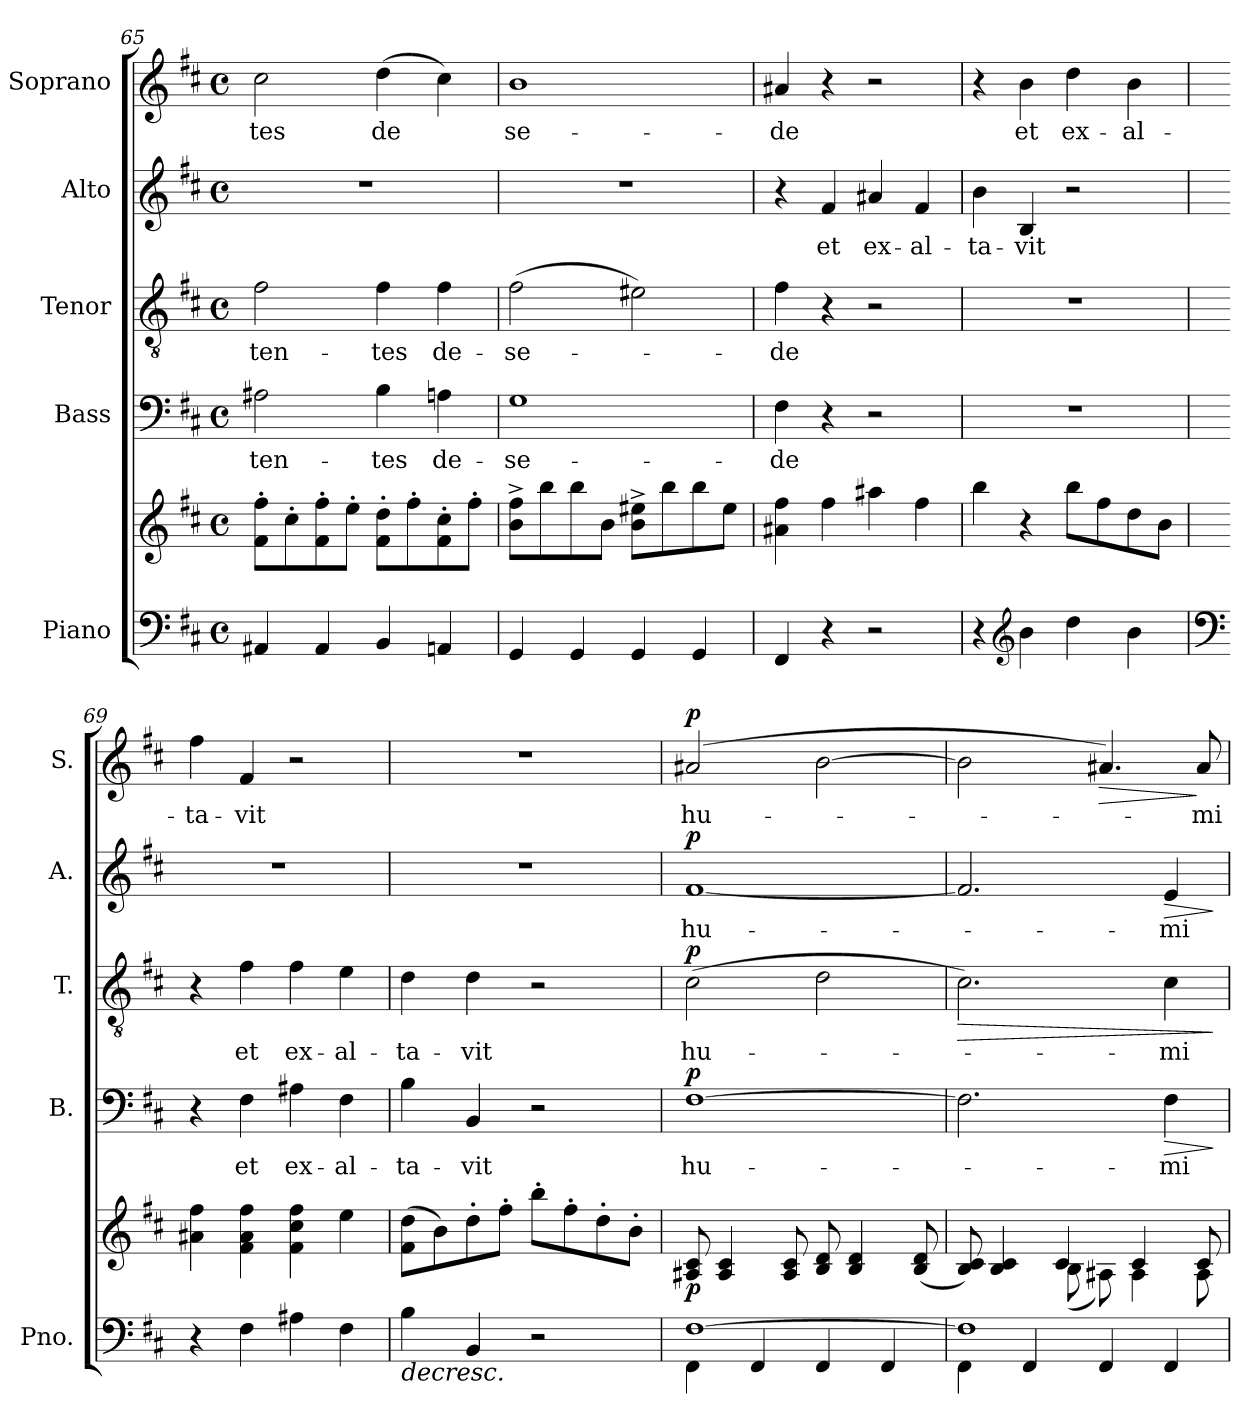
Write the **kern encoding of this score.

**kern	**kern	**dynam	**kern	**text	**dynam	**kern	**text	**dynam	**kern	**text	**dynam	**kern	**text	**dynam
*part5	*part5	*part5	*part4	*part4	*part4	*part3	*part3	*part3	*part2	*part2	*part2	*part1	*part1	*part1
*staff6	*staff5	*staff5/6	*staff4	*staff4	*staff4	*staff3	*staff3	*staff3	*staff2	*staff2	*staff2	*staff1	*staff1	*staff1
*I"Piano	*	*	*I"Bass	*	*	*I"Tenor	*	*	*I"Alto	*	*	*I"Soprano	*	*
*I'Pno.	*	*	*I'B.	*	*	*I'T.	*	*	*I'A.	*	*	*I'S.	*	*
*clefF4	*clefG2	*	*clefF4	*	*	*clefGv2	*	*	*clefG2	*	*	*clefG2	*	*
*	*	*	*	*	*	*ITrd7c12	*	*	*	*	*	*	*	*
*k[f#c#]	*k[f#c#]	*	*k[f#c#]	*	*	*k[f#c#]	*	*	*k[f#c#]	*	*	*k[f#c#]	*	*
*D:	*D:	*	*D:	*	*	*D:	*	*	*D:	*	*	*D:	*	*
*M4/4	*M4/4	*	*M4/4	*	*	*M4/4	*	*	*M4/4	*	*	*M4/4	*	*
*met(c)	*met(c)	*	*met(c)	*	*	*met(c)	*	*	*met(c)	*	*	*met(c)	*	*
=65	=65	=65	=65	=65	=65	=65	=65	=65	=65	=65	=65	=65	=65	=65
!	!	!	!	!LO:LY:b:color=#000000	!	!	!	!	!	!	!	!	!	!
!	!	!	!	!	!	!	!LO:LY:b:color=#000000	!	!	!	!	!	!	!
!	!	!	!	!	!	!	!	!	!	!	!	!	!LO:LY:b:color=#000000	!
4AA#Xi/	8f#i\' 8ff#i'L	.	2A#Xi\	-ten-	.	2F#i\	-ten-	.	1r	.	.	2cc#i\	-tes	.
.	8cc#'i\	.	.	.	.	.	.	.	.	.	.	.	.	.
4AA#i/	8f#i\' 8ff#i'	.	.	.	.	.	.	.	.	.	.	.	.	.
.	8ee'i\J	.	.	.	.	.	.	.	.	.	.	.	.	.
!	!	!	!	!LO:LY:b:color=#000000	!	!	!	!	!	!	!	!	!	!
!	!	!	!	!	!	!	!LO:LY:b:color=#000000	!	!	!	!	!	!	!
!	!	!	!	!	!	!	!	!	!	!	!	!	!LO:LY:b:color=#000000	!
4BBi/	8f#i\' 8ddi'L	.	4Bi\	-tes	.	4F#i\	-tes	.	.	.	.	(4ddi\	de	.
.	8ff#'i\	.	.	.	.	.	.	.	.	.	.	.	.	.
!	!	!	!	!LO:LY:b:color=#000000	!	!	!	!	!	!	!	!	!	!
!	!	!	!	!	!	!	!LO:LY:b:color=#000000	!	!	!	!	!	!	!
4AAni/	8f#i\' 8cc#i'	.	4Ani\	de-	.	4F#i\	de-	.	.	.	.	4cc#i\)	.	.
.	8ff#'i\J	.	.	.	.	.	.	.	.	.	.	.	.	.
=66	=66	=66	=66	=66	=66	=66	=66	=66	=66	=66	=66	=66	=66	=66
!	!	!	!	!LO:LY:b:color=#000000	!	!	!	!	!	!	!	!	!	!
!	!	!	!	!	!	!	!LO:LY:b:color=#000000	!	!	!	!	!	!	!
!	!	!	!	!	!	!	!	!	!	!	!	!	!LO:LY:b:color=#000000	!
4GGi/	8bi\^ 8ff#i^L	.	1Gi	-se-	.	(2F#i\	-se-	.	1r	.	.	1bi	se-	.
.	8bbi\	.	.	.	.	.	.	.	.	.	.	.	.	.
4GGi/	8bbi\	.	.	.	.	.	.	.	.	.	.	.	.	.
.	8bi\J	.	.	.	.	.	.	.	.	.	.	.	.	.
4GGi/	8bi\^ 8ee#Xi^L	.	.	.	.	2E#Xi\)	.	.	.	.	.	.	.	.
.	8bbi\	.	.	.	.	.	.	.	.	.	.	.	.	.
4GGi/	8bbi\	.	.	.	.	.	.	.	.	.	.	.	.	.
.	8ee#i\J	.	.	.	.	.	.	.	.	.	.	.	.	.
!!LO:LB:g=z
=67	=67	=67	=67	=67	=67	=67	=67	=67	=67	=67	=67	=67	=67	=67
!	!	!	!	!LO:LY:b:color=#000000	!	!	!	!	!	!	!	!	!	!
!	!	!	!	!	!	!	!LO:LY:b:color=#000000	!	!	!	!	!	!	!
!	!	!	!	!	!	!	!	!	!	!	!	!	!LO:LY:b:color=#000000	!
4FF#i/	4a#Xi\ 4ff#i	.	4F#i\	-de	.	4F#i\	-de	.	4r	.	.	4a#Xi/	-de	.
!	!	!	!	!	!	!	!	!	!	!LO:LY:b:color=#000000	!	!	!	!
4r	4ff#i\	.	4r	.	.	4r	.	.	4f#i/	et	.	4r	.	.
!	!	!	!	!	!	!	!	!	!	!LO:LY:b:color=#000000	!	!	!	!
2r	4aa#Xi\	.	2r	.	.	2r	.	.	4a#Xi/	ex-	.	2r	.	.
!	!	!	!	!	!	!	!	!	!	!LO:LY:b:color=#000000	!	!	!	!
.	4ff#i\	.	.	.	.	.	.	.	4f#i/	-al-	.	.	.	.
=68	=68	=68	=68	=68	=68	=68	=68	=68	=68	=68	=68	=68	=68	=68
!	!	!	!	!	!	!	!	!	!	!LO:LY:b:color=#000000	!	!	!	!
4r	4bbi\	.	1r	.	.	1r	.	.	4bi\	-ta-	.	4r	.	.
*clefG2	*	*	*	*	*	*	*	*	*	*	*	*	*	*
!	!	!	!	!	!	!	!	!	!	!LO:LY:b:color=#000000	!	!	!	!
!	!	!	!	!	!	!	!	!	!	!	!	!	!LO:LY:b:color=#000000	!
4bi\	4r	.	.	.	.	.	.	.	4Bi/	-vit	.	4bi\	et	.
!	!	!	!	!	!	!	!	!	!	!	!	!	!LO:LY:b:color=#000000	!
4ddi\	8bbi\L	.	.	.	.	.	.	.	2r	.	.	4ddi\	ex-	.
.	8ff#i\	.	.	.	.	.	.	.	.	.	.	.	.	.
!	!	!	!	!	!	!	!	!	!	!	!	!	!LO:LY:b:color=#000000	!
4bi\	8ddi\	.	.	.	.	.	.	.	.	.	.	4bi\	-al-	.
.	8bi\J	.	.	.	.	.	.	.	.	.	.	.	.	.
=69	=69	=69	=69	=69	=69	=69	=69	=69	=69	=69	=69	=69	=69	=69
*clefF4	*	*	*	*	*	*	*	*	*	*	*	*	*	*
!	!	!	!	!	!	!	!	!	!	!	!	!	!LO:LY:b:color=#000000	!
4r	4a#Xi\ 4ff#i	.	4r	.	.	4r	.	.	1r	.	.	4ff#i\	-ta-	.
!	!	!	!	!LO:LY:b:color=#000000	!	!	!	!	!	!	!	!	!	!
!	!	!	!	!	!	!	!LO:LY:b:color=#000000	!	!	!	!	!	!	!
!	!	!	!	!	!	!	!	!	!	!	!	!	!LO:LY:b:color=#000000	!
4F#i\	4f#i\ 4a#i 4ff#i	.	4F#i\	et	.	4F#i\	et	.	.	.	.	4f#i/	-vit	.
!	!	!	!	!LO:LY:b:color=#000000	!	!	!	!	!	!	!	!	!	!
!	!	!	!	!	!	!	!LO:LY:b:color=#000000	!	!	!	!	!	!	!
4A#Xi\	4f#i\ 4cc#i 4ff#i	.	4A#Xi\	ex-	.	4F#i\	ex-	.	.	.	.	2r	.	.
!	!	!	!	!LO:LY:b:color=#000000	!	!	!	!	!	!	!	!	!	!
!	!	!	!	!	!	!	!LO:LY:b:color=#000000	!	!	!	!	!	!	!
4F#i\	4eei\	.	4F#i\	-al-	.	4Ei\	-al-	.	.	.	.	.	.	.
=70	=70	=70	=70	=70	=70	=70	=70	=70	=70	=70	=70	=70	=70	=70
!	!	!LO:HP:b=2	!	!	!	!	!	!	!	!	!	!	!	!
!	!	!	!	!LO:LY:b:color=#000000	!	!	!	!	!	!	!	!	!	!
!	!	!	!	!	!	!	!LO:LY:b:color=#000000	!	!	!	!	!	!	!
4Bi\	(8f#i\ 8ddiL	>	4Bi\	-ta-	.	4Di\	-ta-	.	1r	.	.	1r	.	.
.	8bi\)	.	.	.	.	.	.	.	.	.	.	.	.	.
!	!	!	!	!LO:LY:b:color=#000000	!	!	!	!	!	!	!	!	!	!
!	!	!	!	!	!	!	!LO:LY:b:color=#000000	!	!	!	!	!	!	!
4BBi/	8dd'i\	.	4BBi/	-vit	.	4Di\	-vit	.	.	.	.	.	.	.
.	8ff#'i\J	.	.	.	.	.	.	.	.	.	.	.	.	.
2r	8bb'i\L	.	2r	.	.	2r	.	.	.	.	.	.	.	.
.	8ff#'i\	.	.	.	.	.	.	.	.	.	.	.	.	.
.	8dd'i\	.	.	.	.	.	.	.	.	.	.	.	.	.
.	8b'i\J	.	.	.	.	.	.	.	.	.	.	.	.	.
=71	=71	=71	=71	=71	=71	=71	=71	=71	=71	=71	=71	=71	=71	=71
*^	*	*	*	*	*	*	*	*	*	*	*	*	*	*
!	!	!	!	!	!LO:LY:b:color=#000000	!	!	!	!	!	!	!	!	!	!
!	!	!	!	!	!	!	!	!LO:LY:b:color=#000000	!	!	!	!	!	!	!
!	!	!	!	!	!	!	!	!	!	!	!LO:LY:b:color=#000000	!	!	!	!
!	!	!	!	!	!	!	!	!	!	!	!	!	!	!LO:LY:b:color=#000000	!
[1F#i	4FF#i\	8A#Xi/ 8c#i	p	[1F#i	hu-	p	(2C#i\	hu-	p	[1f#i	hu-	p	(2a#Xi/	hu-	p
.	.	4A#i/ 4c#i	.	.	.	.	.	.	.	.	.	.	.	.	.
.	4FF#i/	.	.	.	.	.	.	.	.	.	.	.	.	.	.
.	.	8A#i/ 8c#i	.	.	.	.	.	.	.	.	.	.	.	.	.
.	4FF#i/	8Bi/ 8di	.	.	.	.	2Di\	.	.	.	.	.	[2bi\	.	.
.	.	4Bi/ 4di	.	.	.	.	.	.	.	.	.	.	.	.	.
.	4FF#i/	.	.	.	.	.	.	.	.	.	.	.	.	.	.
.	.	(8Bi/ 8di	.	.	.	.	.	.	.	.	.	.	.	.	.
*v	*v	*	*	*	*	*	*	*	*	*	*	*	*	*	*
.	.	]	.	.	.	.	.	.	.	.	.	.	.	.
!!LO:PB:g=z
=72	=72	=72	=72	=72	=72	=72	=72	=72	=72	=72	=72	=72	=72	=72
*^	*^	*	*	*	*	*	*	*	*	*	*	*	*	*
!	!	!	!	!	!	!	!	!	!	!LO:HP:b	!	!	!	!	!	!
1F#i]	4FF#i\	8Bi/ 8c#i)	4.ryy	.	2.F#i\]	.	.	2.C#i\)	.	>	2.f#i/]	.	.	2bi\]	.	.
.	.	4Bi/ 4c#i	.	.	.	.	.	.	.	.	.	.	.	.	.	.
.	4FF#i/	.	.	.	.	.	.	.	.	.	.	.	.	.	.	.
.	.	4c#i/	(8Bi\	.	.	.	.	.	.	.	.	.	.	.	.	.
!	!	!	!	!	!	!	!	!	!	!	!	!	!	!	!	!LO:HP:b
.	4FF#i/	.	8A#Xi\)	.	.	.	.	.	.	.	.	.	.	4.a#Xi/)	.	>
.	.	4c#i/	4A#i\	.	.	.	.	.	.	.	.	.	.	.	.	.
!	!	!	!	!	!	!LO:LY:b:color=#000000	!LO:HP:b	!	!	!	!	!	!	!	!	!
!	!	!	!	!	!	!	!	!	!LO:LY:b:color=#000000	!	!	!	!	!	!	!
!	!	!	!	!	!	!	!	!	!	!	!	!LO:LY:b:color=#000000	!LO:HP:b	!	!	!
.	4FF#i/	.	.	.	4F#i\	-mi-	>	4C#i\	-mi-	.	4ei/	-mi-	>	.	.	.
!	!	!	!	!	!	!	!	!	!	!	!	!	!	!	!LO:LY:b:color=#000000	!
.	.	8c#i/	8A#i\	.	.	.	.	.	.	.	.	.	.	8a#i/	-mi-	]
*v	*v	*	*	*	*	*	*	*	*	*	*	*	*	*	*	*
*	*v	*v	*	*	*	*	*	*	*	*	*	*	*	*	*
.	.	.	.	.	]	.	.	]	.	.	]	.	.	.
=	=	=	=	=	=	=	=	=	=	=	=	=	=	=
*-	*-	*-	*-	*-	*-	*-	*-	*-	*-	*-	*-	*-	*-	*-
